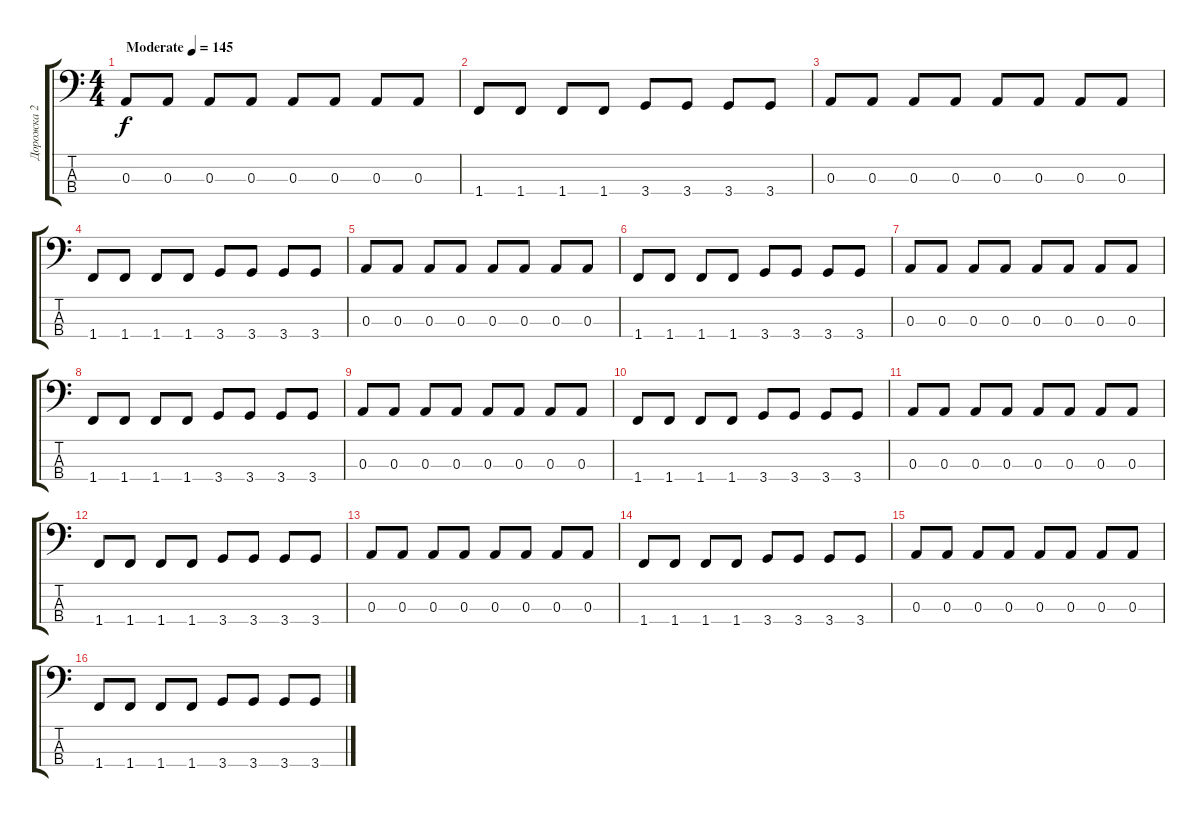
\track ("Дорожка 2" "Дорожка 2") {instrument electricbasspick}
\staff {score tabs}
\tuning (G2 D2 A1 E1) {hide}
\ts (4 4)
\tempo (145 "Moderate")
\clef f4
\ks c
0.3.8{dy f instrument electricbasspick} 0.3.8 0.3.8 0.3.8 0.3.8 0.3.8 0.3.8 0.3.8 |
1.4.8 1.4.8 1.4.8 1.4.8 3.4.8 3.4.8 3.4.8 3.4.8 |
0.3.8 0.3.8 0.3.8 0.3.8 0.3.8 0.3.8 0.3.8 0.3.8 |
1.4.8 1.4.8 1.4.8 1.4.8 3.4.8 3.4.8 3.4.8 3.4.8 |
0.3.8 0.3.8 0.3.8 0.3.8 0.3.8 0.3.8 0.3.8 0.3.8 |
1.4.8 1.4.8 1.4.8 1.4.8 3.4.8 3.4.8 3.4.8 3.4.8 |
0.3.8 0.3.8 0.3.8 0.3.8 0.3.8 0.3.8 0.3.8 0.3.8 |
1.4.8 1.4.8 1.4.8 1.4.8 3.4.8 3.4.8 3.4.8 3.4.8 |
0.3.8 0.3.8 0.3.8 0.3.8 0.3.8 0.3.8 0.3.8 0.3.8 |
1.4.8 1.4.8 1.4.8 1.4.8 3.4.8 3.4.8 3.4.8 3.4.8 |
0.3.8 0.3.8 0.3.8 0.3.8 0.3.8 0.3.8 0.3.8 0.3.8 |
1.4.8 1.4.8 1.4.8 1.4.8 3.4.8 3.4.8 3.4.8 3.4.8 |
0.3.8 0.3.8 0.3.8 0.3.8 0.3.8 0.3.8 0.3.8 0.3.8 |
1.4.8 1.4.8 1.4.8 1.4.8 3.4.8 3.4.8 3.4.8 3.4.8 |
0.3.8 0.3.8 0.3.8 0.3.8 0.3.8 0.3.8 0.3.8 0.3.8 |
1.4.8 1.4.8 1.4.8 1.4.8 3.4.8 3.4.8 3.4.8 3.4.8
